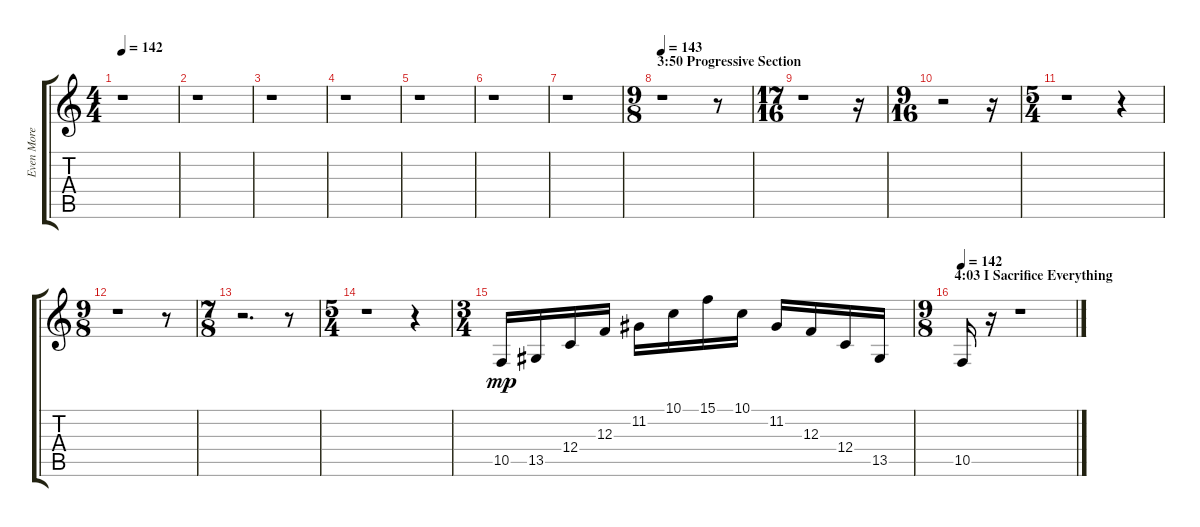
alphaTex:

\track ("Even More Keys" "Even More ") {instrument orchestralharp}
\staff {score tabs}
\tuning (D4 A3 F3 C3 G2 C2) {hide}
\ts (4 4)
\tempo 142
\clef g2
\ks c
r.1{dy mp} |
r.1 |
r.1 |
r.1 |
r.1 |
r.1 |
r.1 |
\ts (9 8)
\section ("" "3:50 Progressive Section")
\tempo 143
r.1 r.8 |
\ts (17 16)
r.1 r.16 |
\ts (9 16)
r.2 r.16 |
\ts (5 4)
r.1 r.4 |
\ts (9 8)
r.1 r.8 |
\ts (7 8)
r.2{d} r.8 |
\ts (5 4)
r.1 r.4 |
\ts (3 4)
10.5.16 13.5.16 12.4.16 12.3.16 11.2.16 10.1.16 15.1.16 10.1.16 11.2.16 12.3.16 12.4.16 13.5.16 |
\ts (9 8)
\section ("" "4:03 I Sacrifice Everything")
\tempo 142
10.5.16 r.16 r.1
